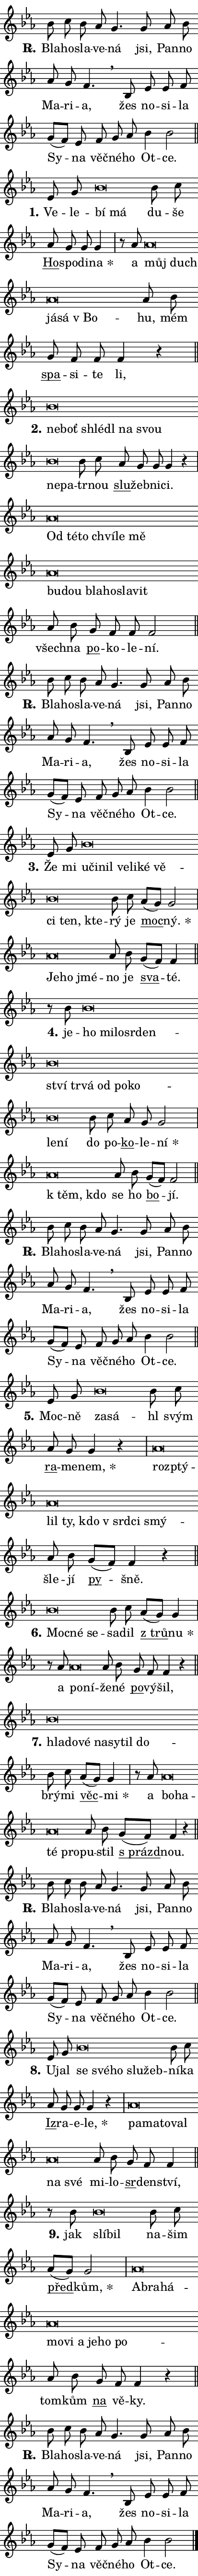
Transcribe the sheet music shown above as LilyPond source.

\version "2.24.0"
\header { tagline = "" }
\paper {
  indent = 0\cm
  top-margin = 0\cm
  right-margin = 0\cm
  bottom-margin = 0\cm
  left-margin = 0\cm
  paper-width = 7\cm
  page-breaking = #ly:one-page-breaking
  system-system-spacing.basic-distance = #11
  score-system-spacing.basic-distance = #11
  ragged-last = ##f
}


%% Author: Thomas Morley
%% https://lists.gnu.org/archive/html/lilypond-user/2020-05/msg00002.html
#(define (line-position grob)
"Returns position of @var[grob} in current system:
   @code{'start}, if at first time-step
   @code{'end}, if at last time-step
   @code{'middle} otherwise
"
  (let* ((col (ly:item-get-column grob))
         (ln (ly:grob-object col 'left-neighbor))
         (rn (ly:grob-object col 'right-neighbor))
         (col-to-check-left (if (ly:grob? ln) ln col))
         (col-to-check-right (if (ly:grob? rn) rn col))
         (break-dir-left
           (and
             (ly:grob-property col-to-check-left 'non-musical #f)
             (ly:item-break-dir col-to-check-left)))
         (break-dir-right
           (and
             (ly:grob-property col-to-check-right 'non-musical #f)
             (ly:item-break-dir col-to-check-right))))
        (cond ((eqv? 1 break-dir-left) 'start)
              ((eqv? -1 break-dir-right) 'end)
              (else 'middle))))

#(define (tranparent-at-line-position vctor)
  (lambda (grob)
  "Relying on @code{line-position} select the relevant enry from @var{vctor}.
Used to determine transparency,"
    (case (line-position grob)
      ((end) (not (vector-ref vctor 0)))
      ((middle) (not (vector-ref vctor 1)))
      ((start) (not (vector-ref vctor 2))))))

noteHeadBreakVisibility =
#(define-music-function (break-visibility)(vector?)
"Makes @code{NoteHead}s transparent relying on @var{break-visibility}"
#{
  \override NoteHead.transparent =
    #(tranparent-at-line-position break-visibility)
#})

#(define delete-ledgers-for-transparent-note-heads
  (lambda (grob)
    "Reads whether a @code{NoteHead} is transparent.
If so this @code{NoteHead} is removed from @code{'note-heads} from
@var{grob}, which is supposed to be @code{LedgerLineSpanner}.
As a result ledgers are not printed for this @code{NoteHead}"
    (let* ((nhds-array (ly:grob-object grob 'note-heads))
           (nhds-list
             (if (ly:grob-array? nhds-array)
                 (ly:grob-array->list nhds-array)
                 '()))
           ;; Relies on the transparent-property being done before
           ;; Staff.LedgerLineSpanner.after-line-breaking is executed.
           ;; This is fragile ...
           (to-keep
             (remove
               (lambda (nhd)
                 (ly:grob-property nhd 'transparent #f))
               nhds-list)))
      ;; TODO find a better method to iterate over grob-arrays, similiar
      ;; to filter/remove etc for lists
      ;; For now rebuilt from scratch
      (set! (ly:grob-object grob 'note-heads)  '())
      (for-each
        (lambda (nhd)
          (ly:pointer-group-interface::add-grob grob 'note-heads nhd))
        to-keep))))

hideNotes = {
  \noteHeadBreakVisibility #begin-of-line-visible
}
unHideNotes = {
  \noteHeadBreakVisibility #all-visible
}

% work-around for resetting accidentals
% https://lilypond.org/doc/v2.23/Documentation/notation/displaying-rhythms#unmetered-music
cadenzaMeasure = {
  \cadenzaOff
  \partial 1024 s1024
  \cadenzaOn
}

#(define-markup-command (accent layout props text) (markup?)
  "Underline accented syllable"
  (interpret-markup layout props
    #{\markup \override #'(offset . 4.3) \underline { #text }#}))

responsum = \markup \concat {
  "R" \hspace #-1.05 \path #0.1 #'((moveto 0 0.07) (lineto 0.9 0.8)) \hspace #0.05 "."
}

\layout {
    \context {
        \Staff
        \remove "Time_signature_engraver"
        \override LedgerLineSpanner.after-line-breaking = #delete-ledgers-for-transparent-note-heads
    }
    \context {
        \Voice {
            \override NoteHead.output-attributes = #'((class . "notehead"))
            \override Hairpin.height = #0.55
        }
    }
    \context {
        \Lyrics {
            \override StanzaNumber.output-attributes = #'((class . "stanzanumber"))
            \override LyricSpace.minimum-distance = #0.9
            \override LyricText.font-name = #"TeX Gyre Schola"
            \override LyricText.font-size = 1
            \override StanzaNumber.font-name = #"TeX Gyre Schola Bold"
            \override StanzaNumber.font-size = 1
        }
    }
}

% magnetic-lyrics.ily
%
%   written by
%     Jean Abou Samra <jean@abou-samra.fr>
%     Werner Lemberg <wl@gnu.org>
%
%   adapted by
%     Jiri Hon <jiri.hon@gmail.com>
%
% Version 2022-Apr-15

% https://www.mail-archive.com/lilypond-user@gnu.org/msg149350.html

#(define (Left_hyphen_pointer_engraver context)
   "Collect syllable-hyphen-syllable occurrences in lyrics and store
them in properties.  This engraver only looks to the left.  For
example, if the lyrics input is @code{foo -- bar}, it does the
following.

@itemize @bullet
@item
Set the @code{text} property of the @code{LyricHyphen} grob between
@q{foo} and @q{bar} to @code{foo}.

@item
Set the @code{left-hyphen} property of the @code{LyricText} grob with
text @q{foo} to the @code{LyricHyphen} grob between @q{foo} and
@q{bar}.
@end itemize

Use this auxiliary engraver in combination with the
@code{lyric-@/text::@/apply-@/magnetic-@/offset!} hook."
   (let ((hyphen #f)
         (text #f))
     (make-engraver
      (acknowledgers
       ((lyric-syllable-interface engraver grob source-engraver)
        (set! text grob)))
      (end-acknowledgers
       ((lyric-hyphen-interface engraver grob source-engraver)
        ;(when (not (grob::has-interface grob 'lyric-space-interface))
          (set! hyphen grob)));)
      ((stop-translation-timestep engraver)
       (when (and text hyphen)
         (ly:grob-set-object! text 'left-hyphen hyphen))
       (set! text #f)
       (set! hyphen #f)))))

#(define (lyric-text::apply-magnetic-offset! grob)
   "If the space between two syllables is less than the value in
property @code{LyricText@/.details@/.squash-threshold}, move the right
syllable to the left so that it gets concatenated with the left
syllable.

Use this function as a hook for
@code{LyricText@/.after-@/line-@/breaking} if the
@code{Left_@/hyphen_@/pointer_@/engraver} is active."
   (let ((hyphen (ly:grob-object grob 'left-hyphen #f)))
     (when hyphen
       (let ((left-text (ly:spanner-bound hyphen LEFT)))
         (when (grob::has-interface left-text 'lyric-syllable-interface)
           (let* ((common (ly:grob-common-refpoint grob left-text X))
                  (this-x-ext (ly:grob-extent grob common X))
                  (left-x-ext
                   (begin
                     ;; Trigger magnetism for left-text.
                     (ly:grob-property left-text 'after-line-breaking)
                     (ly:grob-extent left-text common X)))
                  ;; `delta` is the gap width between two syllables.
                  (delta (- (interval-start this-x-ext)
                            (interval-end left-x-ext)))
                  (details (ly:grob-property grob 'details))
                  (threshold (assoc-get 'squash-threshold details 0.2)))
             (when (< delta threshold)
               (let* (;; We have to manipulate the input text so that
                      ;; ligatures crossing syllable boundaries are not
                      ;; disabled.  For languages based on the Latin
                      ;; script this is essentially a beautification.
                      ;; However, for non-Western scripts it can be a
                      ;; necessity.
                      (lt (ly:grob-property left-text 'text))
                      (rt (ly:grob-property grob 'text))
                      (is-space (grob::has-interface hyphen 'lyric-space-interface))
                      (space (if is-space " " ""))
                      (space-markup (grob-interpret-markup grob " "))
                      (space-size (interval-length (ly:stencil-extent space-markup X)))
                      (extra-delta (if is-space space-size 0))
                      ;; Append new syllable.
                      (ltrt-space (if (and (string? lt) (string? rt))
                                (string-append lt space rt)
                                (make-concat-markup (list lt space rt))))
                      ;; Right-align `ltrt` to the right side.
                      (ltrt-space-markup (grob-interpret-markup
                               grob
                               (make-translate-markup
                                (cons (interval-length this-x-ext) 0)
                                (make-right-align-markup ltrt-space)))))
                 (begin
                   ;; Don't print `left-text`.
                   (ly:grob-set-property! left-text 'stencil #f)
                   ;; Set text and stencil (which holds all collected
                   ;; syllables so far) and shift it to the left.
                   (ly:grob-set-property! grob 'text ltrt-space)
                   (ly:grob-set-property! grob 'stencil ltrt-space-markup)
                   (ly:grob-translate-axis! grob (- (- delta extra-delta)) X))))))))))


#(define (lyric-hyphen::displace-bounds-first grob)
   ;; Make very sure this callback isn't triggered too early.
   (let ((left (ly:spanner-bound grob LEFT))
         (right (ly:spanner-bound grob RIGHT)))
     (ly:grob-property left 'after-line-breaking)
     (ly:grob-property right 'after-line-breaking)
     (ly:lyric-hyphen::print grob)))

squashThreshold = #0.4

\layout {
  \context {
    \Lyrics
    \consists #Left_hyphen_pointer_engraver
    \override LyricText.after-line-breaking =
      #lyric-text::apply-magnetic-offset!
    \override LyricHyphen.stencil = #lyric-hyphen::displace-bounds-first
    \override LyricText.details.squash-threshold = \squashThreshold
    \override LyricHyphen.minimum-distance = 0
    \override LyricHyphen.minimum-length = \squashThreshold
  }
}

squash = \override LyricText.details.squash-threshold = 9999
unSquash = \override LyricText.details.squash-threshold = \squashThreshold

left = \override LyricText.self-alignment-X = #LEFT
unLeft = \revert LyricText.self-alignment-X

starOffset = #(lambda (grob) 
                (let ((x_offset (ly:self-alignment-interface::aligned-on-x-parent grob)))
                  (if (= x_offset 0) 0 (+ x_offset 1.2))))

star = #(define-music-function (syllable)(string?)
"Append star separator at the end of a syllable"
#{
  \once \override LyricText.X-offset = #starOffset
  \lyricmode { \markup {
    #syllable
    \override #'((font-name . "TeX Gyre Schola Bold")) \hspace #0.2 \lower #0.65 \larger "*"
  } }
#})

starAccent = #(define-music-function (syllable)(string?)
"Append star separator at the end of a syllable and make accent"
#{
  \once \override LyricText.X-offset = #starOffset
  \lyricmode { \markup {
    \accent #syllable
    \override #'((font-name . "TeX Gyre Schola Bold")) \hspace #0.2 \lower #0.65 \larger "*"
  } }
#})

breath = #(define-music-function (syllable)(string?)
"Append breathing indicator at the end of a syllable"
#{
  \lyricmode { \markup { #syllable "+" } }
#})

optionalBreath = #(define-music-function (syllable)(string?)
"Append optional breathing indicator at the end of a syllable"
#{
  \lyricmode { \markup { #syllable "(+)" } }
#})


\score {
    <<
        \new Voice = "melody" { \cadenzaOn \key es \major \relative { bes'8 c bes as g4. \bar "" g8 as bes \bar "" as g f4. \breathe \bar "" bes,8 es es f \bar "" g[( f)] es \bar "" f g as \bar "" bes4 bes2 \cadenzaMeasure \bar "||" \break } }
        \new Lyrics \lyricsto "melody" { \lyricmode { \set stanza = \responsum
Bla -- ho -- sla -- ve -- ná jsi, Pan -- no Ma -- ri -- a, žes no -- si -- la Sy -- na věč -- né -- ho Ot -- ce. } }
    >>
    \layout {}
}

\score {
    <<
        \new Voice = "melody" { \cadenzaOn \key es \major \relative { es'8 g bes\breve*1/16 \hideNotes \breve*1/16 \bar "" \unHideNotes bes8 c \bar "" as g g g4 \cadenzaMeasure \bar "|" r8 as8 as\breve*1/16 \hideNotes \breve*1/16 \bar "" \breve*1/16 \bar "" \breve*1/16 \breve*1/16 \bar "" \unHideNotes as8 bes \bar "" g f f f4 r \cadenzaMeasure \bar "||" \break } }
        \new Lyrics \lyricsto "melody" { \lyricmode { \set stanza = "1."
Ve -- le -- \left bí \squash má \unLeft \unSquash du -- še \markup \accent Ho -- spo -- di -- \star na a \left můj \squash duch já -- sá "v Bo" -- \unLeft \unSquash hu, mém \markup \accent spa -- si -- te li, } }
    >>
    \layout {}
}

\score {
    <<
        \new Voice = "melody" { \cadenzaOn \key es \major \relative { bes'\breve*1/16 \hideNotes \breve*1/16 \bar "" \breve*1/16 \bar "" \breve*1/16 \bar "" \breve*1/16 \bar "" \breve*1/16 \bar "" \breve*1/16 \breve*1/16 \bar "" \unHideNotes bes8 c \bar "" as g g g4 r \cadenzaMeasure \bar "|" as\breve*1/16 \hideNotes \breve*1/16 \bar "" \breve*1/16 \bar "" \breve*1/16 \bar "" \breve*1/16 \bar "" \breve*1/16 \bar "" \breve*1/16 \bar "" \breve*1/16 \bar "" \breve*1/16 \bar "" \breve*1/16 \bar "" \breve*1/16 \breve*1/16 \bar "" \unHideNotes as8 bes \bar "" g f f f2 \cadenzaMeasure \bar "||" \break } }
        \new Lyrics \lyricsto "melody" { \lyricmode { \set stanza = "2."
\left ne -- \squash boť shlé -- dl na svou ne -- pa -- \unLeft \unSquash tr -- nou \markup \accent slu -- žeb -- ni -- ci.
\left Od \squash té -- to chví -- le mě bu -- dou bla -- ho -- sla -- vit \unLeft \unSquash všech -- na \markup \accent po -- ko -- le -- ní. } }
    >>
    \layout {}
}

\score {
    <<
        \new Voice = "melody" { \cadenzaOn \key es \major \relative { bes'8 c bes as g4. \bar "" g8 as bes \bar "" as g f4. \breathe \bar "" bes,8 es es f \bar "" g[( f)] es \bar "" f g as \bar "" bes4 bes2 \cadenzaMeasure \bar "||" \break } }
        \new Lyrics \lyricsto "melody" { \lyricmode { \set stanza = \responsum
Bla -- ho -- sla -- ve -- ná jsi, Pan -- no Ma -- ri -- a, žes no -- si -- la Sy -- na věč -- né -- ho Ot -- ce. } }
    >>
    \layout {}
}

\score {
    <<
        \new Voice = "melody" { \cadenzaOn \key es \major \relative { es'8 g bes\breve*1/16 \hideNotes \breve*1/16 \bar "" \breve*1/16 \bar "" \breve*1/16 \bar "" \breve*1/16 \bar "" \breve*1/16 \bar "" \breve*1/16 \bar "" \breve*1/16 \bar "" \breve*1/16 \breve*1/16 \bar "" \unHideNotes bes8 c \bar "" as[( g)] g2 \cadenzaMeasure \bar "|" as\breve*1/16 \hideNotes \breve*1/16 \breve*1/16 \bar "" \unHideNotes as8 bes \bar "" g[( f)] f4 \cadenzaMeasure \bar "||" \break } }
        \new Lyrics \lyricsto "melody" { \lyricmode { \set stanza = "3."
Že mi \left u -- \squash či -- nil ve -- li -- ké vě -- ci ten, kte -- \unLeft \unSquash rý je \markup \accent moc -- \star ný. \left Je -- \squash ho jmé -- \unLeft \unSquash no je \markup \accent sva -- té. } }
    >>
    \layout {}
}

\score {
    <<
        \new Voice = "melody" { \cadenzaOn \key es \major \relative { r8 bes' bes\breve*1/16 \hideNotes \breve*1/16 \bar "" \breve*1/16 \bar "" \breve*1/16 \bar "" \breve*1/16 \bar "" \breve*1/16 \bar "" \breve*1/16 \bar "" \breve*1/16 \bar "" \breve*1/16 \bar "" \breve*1/16 \bar "" \breve*1/16 \bar "" \breve*1/16 \breve*1/16 \bar "" \unHideNotes bes8 c \bar "" as g g2 \cadenzaMeasure \bar "|" as\breve*1/16 \hideNotes \breve*1/16 \bar "" \unHideNotes as8 bes \bar "" g[( f)] f2 \cadenzaMeasure \bar "||" \break } }
        \new Lyrics \lyricsto "melody" { \lyricmode { \set stanza = "4."
je -- \left ho \squash mi -- lo -- sr -- den -- ství tr -- vá od po -- ko -- le -- ní \unLeft \unSquash do po -- \markup \accent ko -- le -- \star ní \left "k těm," \squash kdo \unLeft \unSquash se ho \markup \accent bo -- jí. } }
    >>
    \layout {}
}

\score {
    <<
        \new Voice = "melody" { \cadenzaOn \key es \major \relative { bes'8 c bes as g4. \bar "" g8 as bes \bar "" as g f4. \breathe \bar "" bes,8 es es f \bar "" g[( f)] es \bar "" f g as \bar "" bes4 bes2 \cadenzaMeasure \bar "||" \break } }
        \new Lyrics \lyricsto "melody" { \lyricmode { \set stanza = \responsum
Bla -- ho -- sla -- ve -- ná jsi, Pan -- no Ma -- ri -- a, žes no -- si -- la Sy -- na věč -- né -- ho Ot -- ce. } }
    >>
    \layout {}
}

\score {
    <<
        \new Voice = "melody" { \cadenzaOn \key es \major \relative { es'8 g bes\breve*1/16 \hideNotes \breve*1/16 \bar "" \unHideNotes bes8 c \bar "" as g g4 r \cadenzaMeasure \bar "|" as\breve*1/16 \hideNotes \breve*1/16 \bar "" \breve*1/16 \bar "" \breve*1/16 \bar "" \breve*1/16 \bar "" \breve*1/16 \bar "" \breve*1/16 \breve*1/16 \bar "" \unHideNotes as8 bes \bar "" g[( f)] f4 r \cadenzaMeasure \bar "||" \break } }
        \new Lyrics \lyricsto "melody" { \lyricmode { \set stanza = "5."
Moc -- ně \left za -- \squash sá -- \unLeft \unSquash hl svým \markup \accent ra -- me -- \star nem, \left roz -- \squash ptý -- lil ty, kdo "v srd" -- ci smý -- \unLeft \unSquash šle -- jí \markup \accent py -- šně. } }
    >>
    \layout {}
}

\score {
    <<
        \new Voice = "melody" { \cadenzaOn \key es \major \relative { bes'\breve*1/16 \hideNotes \breve*1/16 \breve*1/16 \bar "" \unHideNotes bes8 c \bar "" as[( g)] g4 \cadenzaMeasure \bar "|" r8 as8 as\breve*1/16 \hideNotes \breve*1/16 \bar "" \unHideNotes as8 bes \bar "" g f f4 r \cadenzaMeasure \bar "||" \break } }
        \new Lyrics \lyricsto "melody" { \lyricmode { \set stanza = "6."
\left Moc -- \squash né se -- \unLeft \unSquash sa -- dil \markup \accent "z trů" -- \star nu a \left po -- \squash ní -- \unLeft \unSquash že -- né \markup \accent po -- vý -- šil, } }
    >>
    \layout {}
}

\score {
    <<
        \new Voice = "melody" { \cadenzaOn \key es \major \relative { bes'\breve*1/16 \hideNotes \breve*1/16 \bar "" \breve*1/16 \bar "" \breve*1/16 \bar "" \breve*1/16 \bar "" \breve*1/16 \breve*1/16 \bar "" \unHideNotes bes8 c \bar "" as[( g)] g4 \cadenzaMeasure \bar "|" r8 as8 as\breve*1/16 \hideNotes \breve*1/16 \bar "" \breve*1/16 \breve*1/16 \bar "" \unHideNotes as8 bes \bar "" g[( f)] f4 r \cadenzaMeasure \bar "||" \break } }
        \new Lyrics \lyricsto "melody" { \lyricmode { \set stanza = "7."
\left hla -- \squash do -- vé na -- sy -- til do -- \unLeft \unSquash brý -- mi \markup \accent věc -- \star mi a \left bo -- \squash ha -- té pro -- \unLeft \unSquash pu -- stil \markup \accent "s prázd" -- nou. } }
    >>
    \layout {}
}

\score {
    <<
        \new Voice = "melody" { \cadenzaOn \key es \major \relative { bes'8 c bes as g4. \bar "" g8 as bes \bar "" as g f4. \breathe \bar "" bes,8 es es f \bar "" g[( f)] es \bar "" f g as \bar "" bes4 bes2 \cadenzaMeasure \bar "||" \break } }
        \new Lyrics \lyricsto "melody" { \lyricmode { \set stanza = \responsum
Bla -- ho -- sla -- ve -- ná jsi, Pan -- no Ma -- ri -- a, žes no -- si -- la Sy -- na věč -- né -- ho Ot -- ce. } }
    >>
    \layout {}
}

\score {
    <<
        \new Voice = "melody" { \cadenzaOn \key es \major \relative { es'8 g bes\breve*1/16 \hideNotes \breve*1/16 \bar "" \breve*1/16 \bar "" \breve*1/16 \breve*1/16 \bar "" \unHideNotes bes8 c \bar "" as g g g4 r \cadenzaMeasure \bar "|" as\breve*1/16 \hideNotes \breve*1/16 \bar "" \breve*1/16 \bar "" \breve*1/16 \bar "" \breve*1/16 \breve*1/16 \bar "" \unHideNotes as8 bes \bar "" g f f4 \cadenzaMeasure \bar "||" \break } }
        \new Lyrics \lyricsto "melody" { \lyricmode { \set stanza = "8."
U -- jal \left se \squash své -- ho slu -- žeb -- \unLeft \unSquash ní -- ka \markup \accent Iz -- ra -- e -- \star le, \left pa -- \squash ma -- to -- val na své \unLeft \unSquash mi -- lo -- \markup \accent sr -- den -- ství, } }
    >>
    \layout {}
}

\score {
    <<
        \new Voice = "melody" { \cadenzaOn \key es \major \relative { r8 bes' bes\breve*1/16 \hideNotes \breve*1/16 \bar "" \unHideNotes bes8 c \bar "" as[( g)] g2 \cadenzaMeasure \bar "|" as\breve*1/16 \hideNotes \breve*1/16 \bar "" \breve*1/16 \bar "" \breve*1/16 \bar "" \breve*1/16 \bar "" \breve*1/16 \bar "" \breve*1/16 \bar "" \breve*1/16 \breve*1/16 \bar "" \unHideNotes as8 bes \bar "" g f f4 r \cadenzaMeasure \bar "||" \break } }
        \new Lyrics \lyricsto "melody" { \lyricmode { \set stanza = "9."
jak \left slí -- \squash bil \unLeft \unSquash na -- šim \markup \accent před -- \star kům, \left Ab -- \squash ra -- há -- mo -- vi a je -- ho po -- \unLeft \unSquash tom -- kům \markup \accent na vě -- ky. } }
    >>
    \layout {}
}

\score {
    <<
        \new Voice = "melody" { \cadenzaOn \key es \major \relative { bes'8 c bes as g4. \bar "" g8 as bes \bar "" as g f4. \breathe \bar "" bes,8 es es f \bar "" g[( f)] es \bar "" f g as \bar "" bes4 bes2 \cadenzaMeasure \bar "||" \break } \bar "|." }
        \new Lyrics \lyricsto "melody" { \lyricmode { \set stanza = \responsum
Bla -- ho -- sla -- ve -- ná jsi, Pan -- no Ma -- ri -- a, žes no -- si -- la Sy -- na věč -- né -- ho Ot -- ce. } }
    >>
    \layout {}
}
